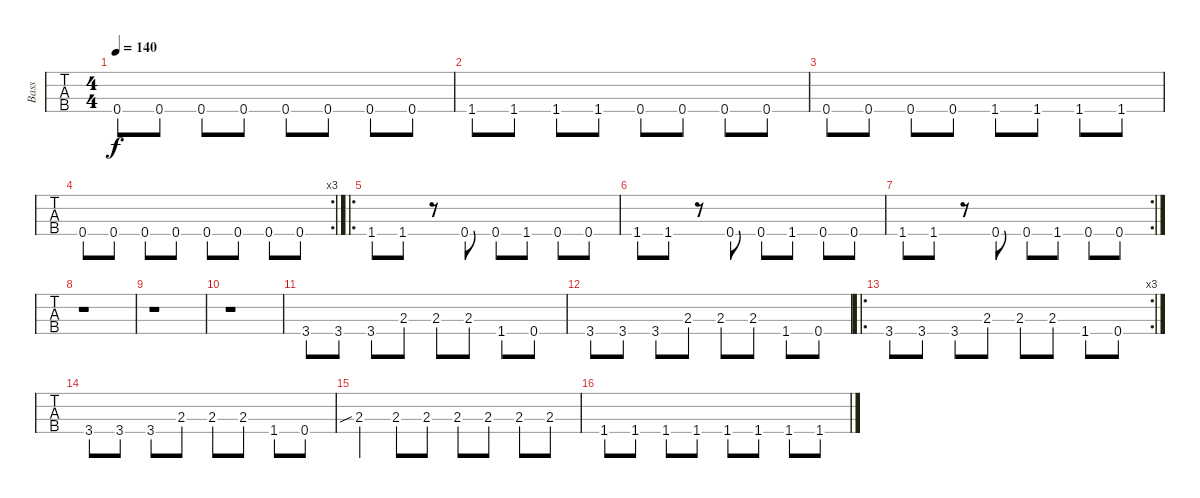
\track ("Bass" "Bass") {instrument electricbasspick}
\staff {tabs}
\tuning (G2 D2 A1 E1) {hide}
\ts (4 4)
\tempo 140
\clef f4
\ks c
0.4.8{dy f} 0.4.8 0.4.8 0.4.8 0.4.8 0.4.8 0.4.8 0.4.8 |
1.4.8 1.4.8 1.4.8 1.4.8 0.4.8 0.4.8 0.4.8 0.4.8 |
0.4.8 0.4.8 0.4.8 0.4.8 1.4.8 1.4.8 1.4.8 1.4.8 |
\rc 3
0.4.8 0.4.8 0.4.8 0.4.8 0.4.8 0.4.8 0.4.8 0.4.8 |
\ro
1.4.8 1.4.8 r.8 0.4.8 0.4.8 1.4.8 0.4.8 0.4.8 |
1.4.8 1.4.8 r.8 0.4.8 0.4.8 1.4.8 0.4.8 0.4.8 |
\rc 2
1.4.8 1.4.8 r.8 0.4.8 0.4.8 1.4.8 0.4.8 0.4.8 |
r.1 |
r.1 |
r.1 |
3.4.8 3.4.8 3.4.8 2.3.8 2.3.8 2.3.8 1.4.8 0.4.8 |
3.4.8 3.4.8 3.4.8 2.3.8 2.3.8 2.3.8 1.4.8 0.4.8 |
\ro
\rc 3
3.4.8 3.4.8 3.4.8 2.3.8 2.3.8 2.3.8 1.4.8 0.4.8 |
3.4.8 3.4.8 3.4.8 2.3.8 2.3.8 2.3.8 1.4.8 0.4.8 |
2.3{sib}.4 2.3.8 2.3.8 2.3.8 2.3.8 2.3.8 2.3.8 |
1.4.8 1.4.8 1.4.8 1.4.8 1.4.8 1.4.8 1.4.8 1.4.8
